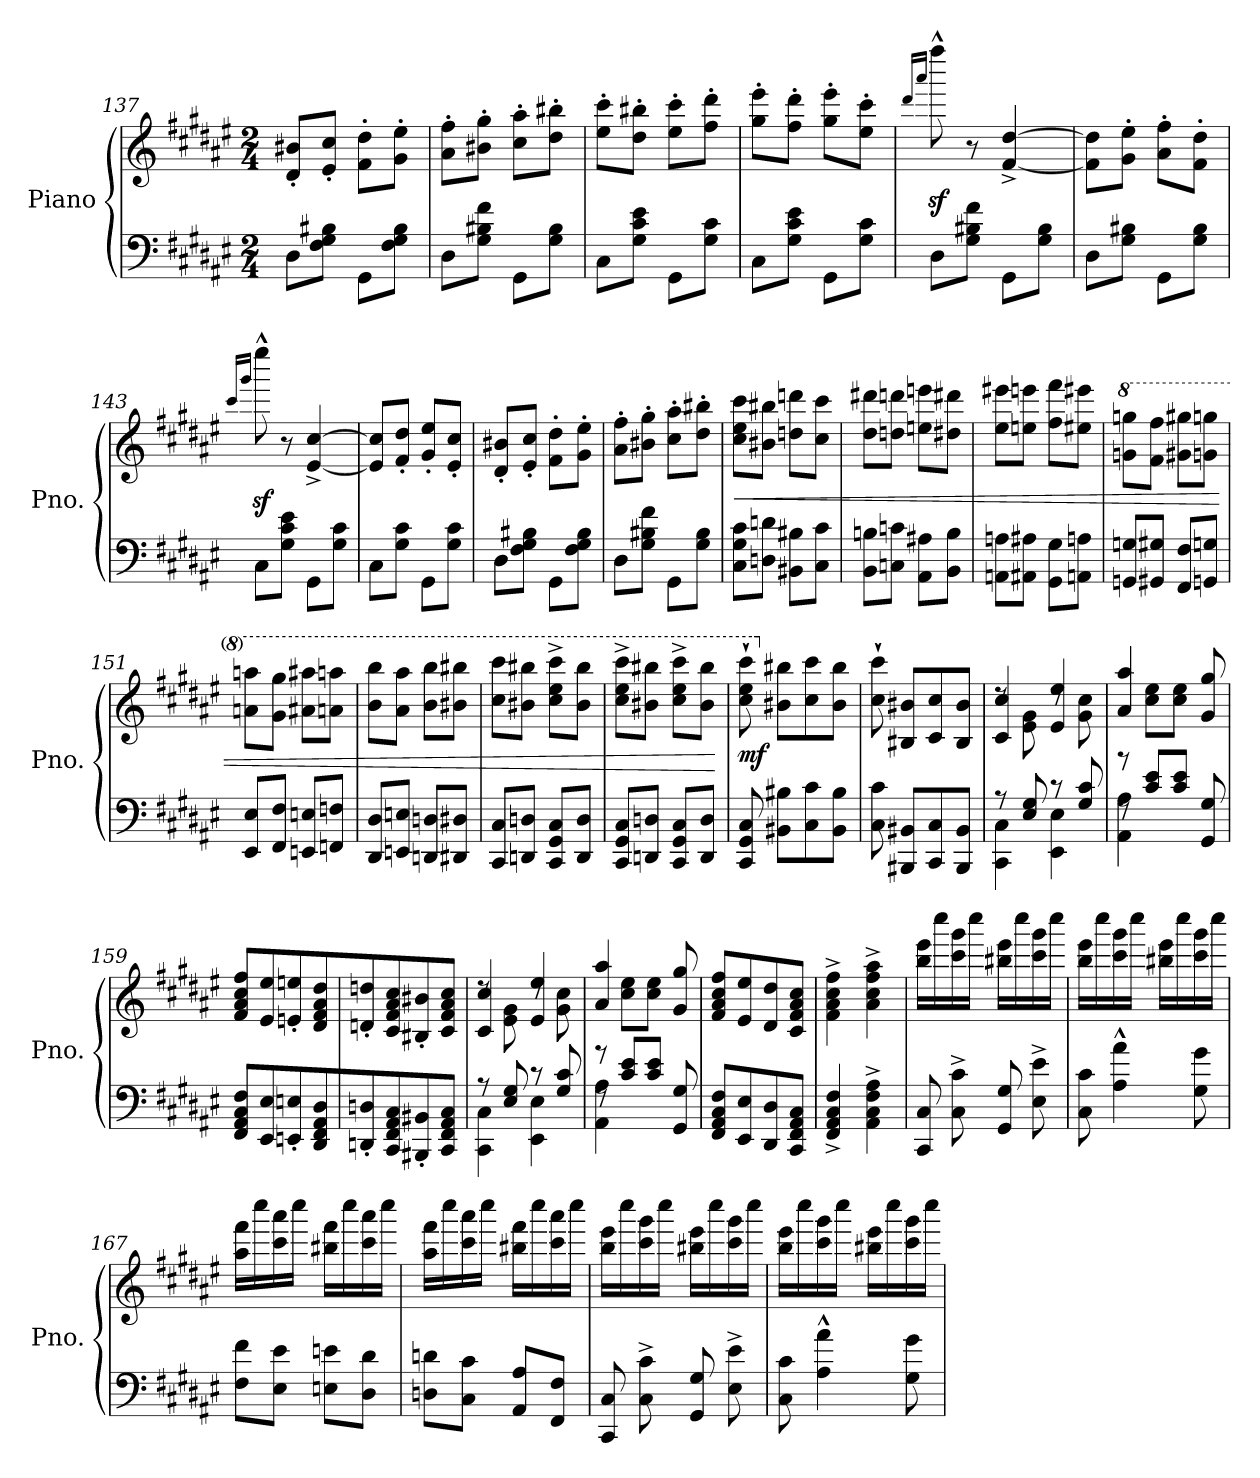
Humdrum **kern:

**kern	**kern	**dynam
*part1	*part1	*part1
*staff2	*staff1	*staff1/2
*I"Piano	*	*
*I'Pno.	*	*
*clefF4	*clefG2	*
*k[f#c#g#d#a#e#]	*k[f#c#g#d#a#e#]	*
*M2/4	*M2/4	*
=137	=137	=137
8D#\L	8d#/' 8b#X/'L	.
8F#\ 8G#\ 8B#X\J	8e#/' 8cc#/'J	.
8GG#\L	8f#\' 8dd#\'L	.
8F#\ 8G#\ 8B#\J	8g#\' 8ee#\'J	.
=138	=138	=138
8D#\L	8a#\' 8ff#\'L	.
8G#\ 8B#X\ 8f#\J	8b#X\' 8gg#\'J	.
8GG#\L	8cc#\' 8aa#\'L	.
8G#\ 8B#\J	8dd#\' 8bb#X\'J	.
=139	=139	=139
8C#\L	8ee#\' 8ccc#\'L	.
8G#\ 8c#\ 8e#\J	8dd#\' 8bb#X\'J	.
8GG#\L	8ee#\' 8ccc#\'L	.
8G#\ 8c#\J	8ff#\' 8ddd#\'J	.
=140	=140	=140
8C#\L	8gg#\' 8eee#\'L	.
8G#\ 8c#\ 8e#\J	8ff#\' 8ddd#\'J	.
8GG#\L	8gg#\' 8eee#\'L	.
8G#\ 8c#\J	8ee#\' 8ccc#\'J	.
=141	=141	=141
.	16qddd#/LL	.
.	16qaaa#/JJ	.
8D#\L	8ffff#z<^^\	.
8G#\ 8B#X\ 8f#\J	8r	.
8GG#\L	[4f#/^ [4dd#/^	.
8G#\ 8B#\J	.	.
!!LO:LB:g=z
=142	=142	=142
8D#\L	8f#\] 8dd#\]L	.
8G#\ 8B#X\J	8g#\' 8ee#\'J	.
8GG#\L	8a#\' 8ff#\'L	.
8G#\ 8B#\J	8f#\' 8dd#\'J	.
=143	=143	=143
.	16qccc#/LL	.
.	16qggg#/JJ	.
8C#\L	8eeee#z<^^\	.
8G#\ 8c#\ 8e#\J	8r	.
8GG#\L	[4e#/^ [4cc#/^	.
8G#\ 8c#\J	.	.
=144	=144	=144
8C#\L	8e#/] 8cc#/]L	.
8G#\ 8c#\J	8f#/' 8dd#/'J	.
8GG#\L	8g#/' 8ee#/'L	.
8G#\ 8c#\J	8e#/' 8cc#/'J	.
=145	=145	=145
8D#\L	8d#/' 8b#X/'L	.
8F#\ 8G#\ 8B#X\J	8e#/' 8cc#/'J	.
8GG#\L	8f#\' 8dd#\'L	.
8F#\ 8G#\ 8B#\J	8g#\' 8ee#\'J	.
=146	=146	=146
8D#\L	8a#\' 8ff#\'L	.
8G#\ 8B#X\ 8f#\J	8b#X\' 8gg#\'J	.
8GG#\L	8cc#\' 8aa#\'L	.
8G#\ 8B#\J	8dd#\' 8bb#X\'J	.
=147	=147	=147
*	*MM164	*
!	!	!LO:HP:b
8C#\ 8G#\ 8c#\L	8cc#\ 8ee#\ 8ccc#\L	<
8Dn\ 8dn\J	8b#X\ 8bb#X\J	.
8BB#X\ 8B#X\L	8ddn\ 8dddn\L	.
8C#\ 8c#\J	8cc#\ 8ccc#\J	.
=148	=148	=148
8BB\ 8Bn\L	8dd#\ 8ddd#X\L	.
8Cn\ 8cn\J	8ddn\ 8dddn\J	.
8AA#\ 8A#X\L	8een\ 8eeen\L	.
8BB\ 8B\J	8dd#X\ 8ddd#X\J	.
!!LO:PB:g=z
=149	=149	=149
8AAn\ 8An\L	8ee#\ 8eee#X\L	.
8AA#X\ 8A#X\J	8een\ 8eeen\J	.
8GG#\ 8G#\L	8ff#\ 8fff#\L	.
8AAn\ 8An\J	8ee#X\ 8eee#X\J	.
=150	=150	=150
*	*8va	*
8GGn/ 8Gn/L	8ggn\ 8gggn\L	.
8GG#X/ 8G#X/J	8ff#\ 8fff#\J	.
8FF#/ 8F#/L	8gg#X\ 8ggg#X\L	.
8GGn/ 8Gn/J	8ggn\ 8gggn\J	.
=151	=151	=151
8EE#/ 8E#/L	8aan\ 8aaan\L	.
8FF#/ 8F#/J	8gg#\ 8ggg#\J	.
8EEn/ 8En/L	8aa#X\ 8aaa#X\L	.
8FFn/ 8Fn/J	8aan\ 8aaan\J	.
=152	=152	=152
8DD#/ 8D#/L	8bb\ 8bbb\L	.
8EEn/ 8En/J	8aa#\ 8aaa#\J	.
8DDn/ 8Dn/L	8bb\ 8bbb\L	.
8DD#X/ 8D#X/J	8bb#X\ 8bbb#X\J	.
=153	=153	=153
8CC#/ 8C#/L	8ccc#\ 8cccc#\L	.
8DDn/ 8Dn/J	8bb#X\ 8bbb#X\J	.
8CC#/ 8GG#/ 8C#/L	8ccc#\^ 8eee#\^ 8cccc#\^L	.
8DD/ 8D/J	8bb#\ 8bbb#\J	.
=154	=154	=154
8CC#/ 8GG#/ 8C#/L	8ccc#\^ 8eee#\^ 8cccc#\^L	.
8DDn/ 8Dn/J	8bb#X\ 8bbb#X\J	.
8CC#/ 8GG#/ 8C#/L	8ccc#\^ 8eee#\^ 8cccc#\^L	.
8DD/ 8D/J	8bb#\ 8bbb#\J	.
.	.	[
=155	=155	=155
!	!	!LO:DY:b
8CC#/ 8GG#/ 8C#/	8ccc#\` 8eee#\` 8cccc#\`	mf
*	*X8va	*
8BB#X\ 8B#X\L	8b#X\ 8bb#X\L	.
8C#\ 8c#\	8cc#\ 8ccc#\	.
8BB#\ 8B#\J	8b#\ 8bb#\J	.
!!LO:LB:g=z
=156	=156	=156
8C#\ 8c#\	8cc#\` 8ccc#\`	.
8BBB#X/ 8BB#X/L	8B#X/ 8b#X/L	.
8CC#/ 8C#/	8c#/ 8cc#/	.
8BBB#/ 8BB#/J	8B#/ 8b#/J	.
=157	=157	=157
*^	*^	*
8r	4CC#\ 4C#\	8rdd	4c#/ 4cc#/	.
8E#/ 8G#/	.	8e#\ 8g#\	.	.
8r	4EE#\ 4E#\	8rdd	4e#/ 4ee#/	.
8G#/ 8c#/	.	8g#\ 8cc#\	.	.
=158	=158	=158	=158	=158
8rF	4AA#\ 4A#\	8rF	4a#/ 4aa#/	.
8c#/ 8e#/L	.	8cc#\ 8ee#\L	.	.
8c#/ 8e#/J	4ryy	8cc#\ 8ee#\J	4ryy	.
8GG#/ 8G#/	.	8g#/ 8gg#/	.	.
*v	*v	*	*	*
*	*v	*v	*
=159	=159	=159
8FF#/ 8AA#/ 8C#/ 8F#/L	8f#/ 8a#/ 8cc#/ 8ff#/L	.
8EE#/ 8E#/	8e#/ 8ee#/	.
8EEn/' 8En/'	8en/' 8een/'	.
8DD#/ 8FF#/ 8AA#/ 8D#/	8d#/ 8f#/ 8a#/ 8dd#/	.
=160	=160	=160
8DDn/' 8Dn/'	8dn/' 8ddn/'	.
8CC#/ 8FF#/ 8AA#/ 8C#/	8c#/ 8f#/ 8a#/ 8cc#/	.
8BBB#X/' 8BB#X/'	8B#X/' 8b#X/'	.
8CC#/ 8FF#/ 8AA#/ 8C#/J	8c#/ 8f#/ 8a#/ 8cc#/J	.
=161	=161	=161
*^	*^	*
8r	4CC#\ 4C#\	8rdd	4c#/ 4cc#/	.
8E#/ 8G#/	.	8e#\ 8g#\	.	.
8r	4EE#\ 4E#\	8rdd	4e#/ 4ee#/	.
8G#/ 8c#/	.	8g#\ 8cc#\	.	.
=162	=162	=162	=162	=162
8rF	4AA#\ 4A#\	8rF	4a#/ 4aa#/	.
8c#/ 8e#/L	.	8cc#\ 8ee#\L	.	.
8c#/ 8e#/J	4ryy	8cc#\ 8ee#\J	4ryy	.
8GG#/ 8G#/	.	8g#/ 8gg#/	.	.
*v	*v	*	*	*
*	*v	*v	*
=163	=163	=163
8FF#/ 8AA#/ 8C#/ 8F#/L	8f#/ 8a#/ 8cc#/ 8ff#/L	.
8EE#/ 8E#/	8e#/ 8ee#/	.
8DD#/ 8D#/	8d#/ 8dd#/	.
8CC#/ 8FF#/ 8AA#/ 8C#/J	8c#/ 8f#/ 8a#/ 8cc#/J	.
!!LO:LB:g=z
=164	=164	=164
4FF#/^ 4AA#/^ 4C#/^ 4F#/^	4f#\^ 4a#\^ 4cc#\^ 4ff#\^	.
4AA#\^ 4C#\^ 4F#\^ 4A#\^	4a#\^ 4cc#\^ 4ff#\^ 4aa#\^	.
=165	=165	=165
8CC#/ 8C#/	16bb\ 16eee#\LL	.
.	16cccc#\	.
8C#\^ 8c#\^	16ccc#\ 16ggg#\	.
.	16cccc#\JJ	.
8GG#/ 8G#/	16bb#X\ 16eee#\LL	.
.	16cccc#\	.
8E#\^ 8e#\^	16ccc#\ 16ggg#\	.
.	16cccc#\JJ	.
=166	=166	=166
8C#\ 8c#\	16bb\ 16eee#\LL	.
.	16cccc#\	.
4A#\^^ 4a#\^^	16ccc#\ 16ggg#\	.
.	16cccc#\JJ	.
.	16bb#X\ 16eee#\LL	.
.	16cccc#\	.
8G#\ 8g#\	16ccc#\ 16ggg#\	.
.	16cccc#\JJ	.
=167	=167	=167
8F#\ 8f#\L	16aa#\ 16fff#\LL	.
.	16cccc#\	.
8E#\ 8e#\J	16ccc#\ 16aaa#\	.
.	16cccc#\JJ	.
8En\ 8en\L	16bb#X\ 16fff#\LL	.
.	16cccc#\	.
8D#\ 8d#\J	16ccc#\ 16aaa#\	.
.	16cccc#\JJ	.
=168	=168	=168
8Dn\ 8dn\L	16aa#\ 16fff#\LL	.
.	16cccc#\	.
8C#\ 8c#\J	16ccc#\ 16aaa#\	.
.	16cccc#\JJ	.
8AA#/ 8A#/L	16bb#X\ 16fff#\LL	.
.	16cccc#\	.
8FF#/ 8F#/J	16ccc#\ 16aaa#\	.
.	16cccc#\JJ	.
!!LO:LB:g=z
=169	=169	=169
8CC#/ 8C#/	16bb\ 16eee#\LL	.
.	16cccc#\	.
8C#\^ 8c#\^	16ccc#\ 16ggg#\	.
.	16cccc#\JJ	.
8GG#/ 8G#/	16bb#X\ 16eee#\LL	.
.	16cccc#\	.
8E#\^ 8e#\^	16ccc#\ 16ggg#\	.
.	16cccc#\JJ	.
=170	=170	=170
8C#\ 8c#\	16bb\ 16eee#\LL	.
.	16cccc#\	.
4A#\^^ 4a#\^^	16ccc#\ 16ggg#\	.
.	16cccc#\JJ	.
.	16bb#X\ 16eee#\LL	.
.	16cccc#\	.
8G#\ 8g#\	16ccc#\ 16ggg#\	.
.	16cccc#\JJ	.
=	=	=
*-	*-	*-
